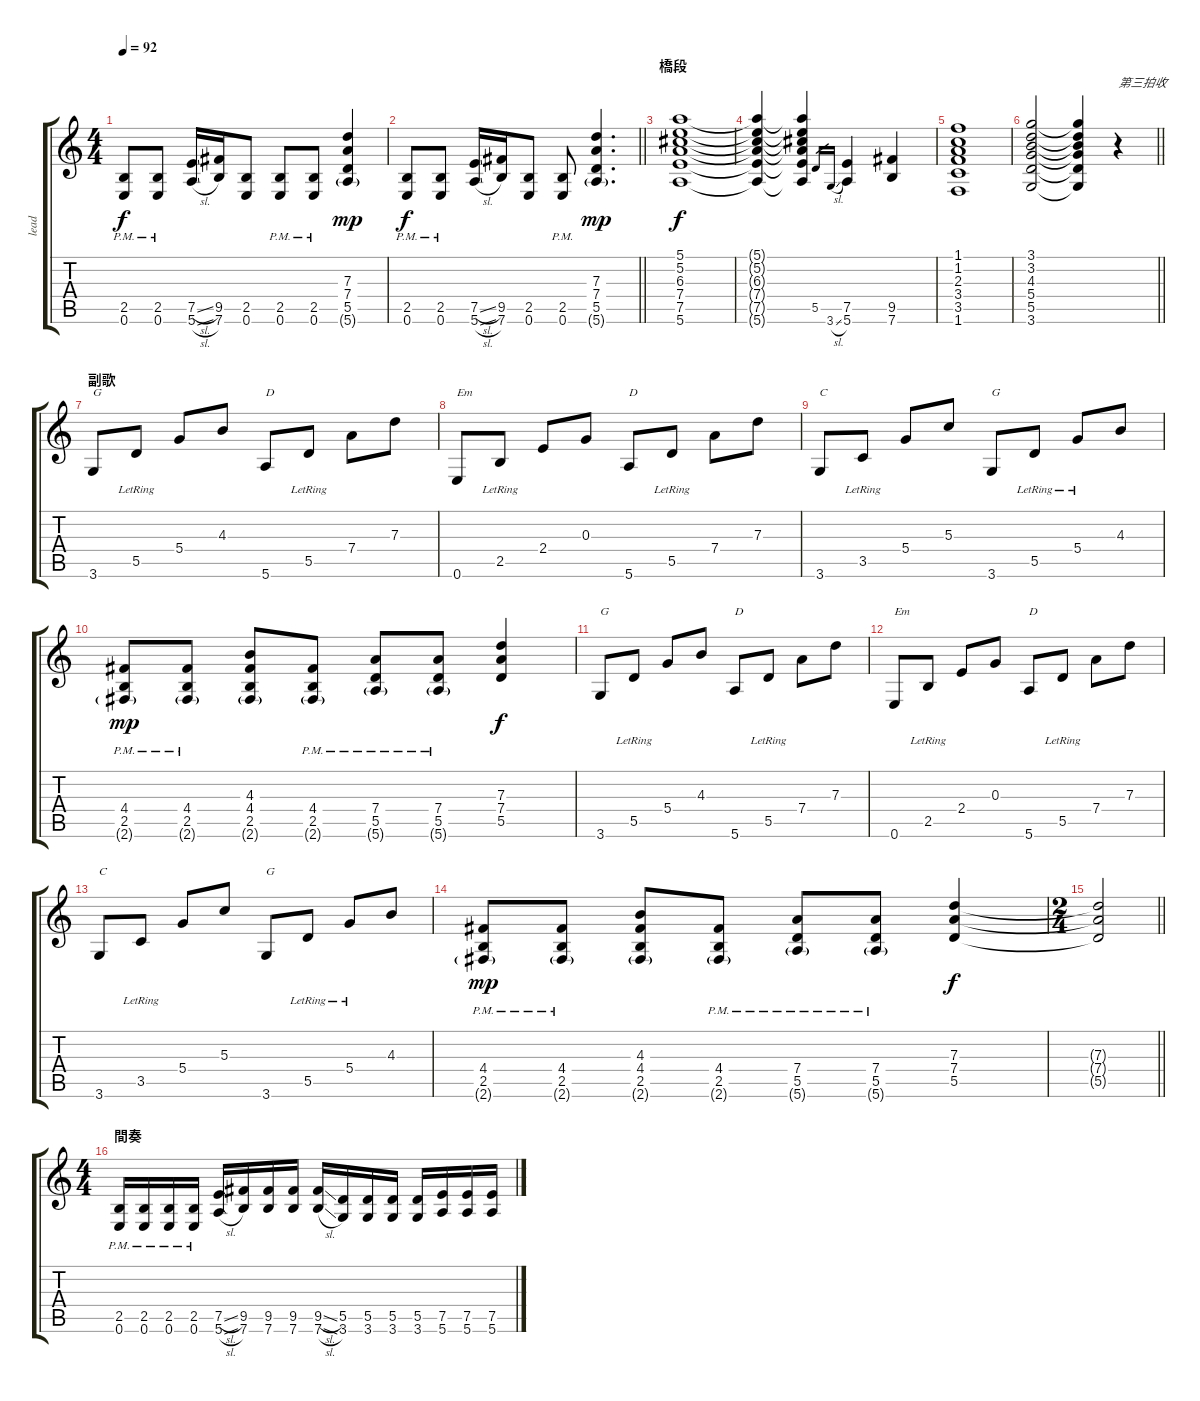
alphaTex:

\track ("lead" "lead") {instrument distortionguitar}
\staff {score tabs}
\tuning (E4 B3 G3 D3 A2 E2) {hide}
\ts (4 4)
\tempo 92
\clef g2
\ks c
(2.5{pm} 0.6{pm}).8{dy f} (2.5{pm} 0.6{pm}).8 (7.5{sl} 5.6{sl}).16 (9.5 7.6).16 (2.5 0.6).8 (2.5{pm} 0.6{pm}).8 (2.5{pm} 0.6{pm}).8 (7.3 7.4 5.5 5.6{g}).4{dy mp} |
\barLineRight lightlight
(2.5{pm} 0.6{pm}).8{dy f} (2.5{pm} 0.6{pm}).8 (7.5{sl} 5.6{sl}).16 (9.5 7.6).16 (2.5 0.6).8 (2.5{pm} 0.6{pm}).8 (7.3 7.4 5.5 5.6{g}).4{d dy mp} |
\section ("" "橋段")
(5.1 5.2 6.3 7.4 7.5 5.6).1{dy f} |
(5.1{t} 5.2{t} 6.3{t} 7.4{t} 7.5{t} 5.6{t}).4 (5.1{t} 5.2{t} 6.3{t} 7.4{t} 7.5{t} 5.6{t}).4 5.5.16{gr} 3.6{sl}.16{gr} (7.5 5.6).4 (9.5 7.6).4 |
(1.1 1.2 2.3 3.4 3.5 1.6).1 |
\barLineRight lightlight
(3.1 3.2 4.3 5.4 5.5 3.6).2 (3.1{t} 3.2{t} 4.3{t} 5.4{t} 5.5{t} 3.6{t}).4 r.4{txt "第三拍收"} |
\section ("" "副歌")
3.6.8{txt "G"} 5.5{lr}.8 5.4.8 4.3.8 5.6.8{txt "D"} 5.5{lr}.8 7.4.8 7.3.8 |
0.6.8{txt "Em"} 2.5{lr}.8 2.4.8 0.3.8 5.6.8{txt "D"} 5.5{lr}.8 7.4.8 7.3.8 |
3.6.8{txt "C"} 3.5{lr}.8 5.4.8 5.3.8 3.6.8{txt "G"} 5.5{lr}.8 5.4{lr}.8 4.3.8 |
(4.4{pm} 2.5{pm} 2.6{g pm}).8{dy mp} (4.4{pm} 2.5{pm} 2.6{g pm}).8 (4.3 4.4 2.5 2.6{g}).8 (4.4{pm} 2.5{pm} 2.6{g pm}).8 (7.4{pm} 5.5{pm} 5.6{g pm}).8 (7.4{pm} 5.5{pm} 5.6{g pm}).8 (7.3 7.4 5.5).4{dy f} |
3.6.8{txt "G"} 5.5{lr}.8 5.4.8 4.3.8 5.6.8{txt "D"} 5.5{lr}.8 7.4.8 7.3.8 |
0.6.8{txt "Em"} 2.5{lr}.8 2.4.8 0.3.8 5.6.8{txt "D"} 5.5{lr}.8 7.4.8 7.3.8 |
3.6.8{txt "C"} 3.5{lr}.8 5.4.8 5.3.8 3.6.8{txt "G"} 5.5{lr}.8 5.4{lr}.8 4.3.8 |
(4.4{pm} 2.5{pm} 2.6{g pm}).8{dy mp} (4.4{pm} 2.5{pm} 2.6{g pm}).8 (4.3 4.4 2.5 2.6{g}).8 (4.4{pm} 2.5{pm} 2.6{g pm}).8 (7.4{pm} 5.5{pm} 5.6{g pm}).8 (7.4{pm} 5.5{pm} 5.6{g pm}).8 (7.3 7.4 5.5).4{dy f} |
\ts (2 4)
\barLineRight lightlight
(7.3{t} 7.4{t} 5.5{t}).2 |
\ts (4 4)
\section ("" "間奏")
(2.5{pm} 0.6{pm}).16 (2.5{pm} 0.6{pm}).16 (2.5{pm} 0.6{pm}).16 (2.5{pm} 0.6{pm}).16 (7.5{sl} 5.6{sl}).16 (9.5 7.6).16 (9.5 7.6).16 (9.5 7.6).16 (9.5{sl} 7.6{sl}).16 (5.5 3.6).16 (5.5 3.6).16 (5.5 3.6).16 (5.5 3.6).16 (7.5 5.6).16 (7.5 5.6).16 (7.5 5.6).16
